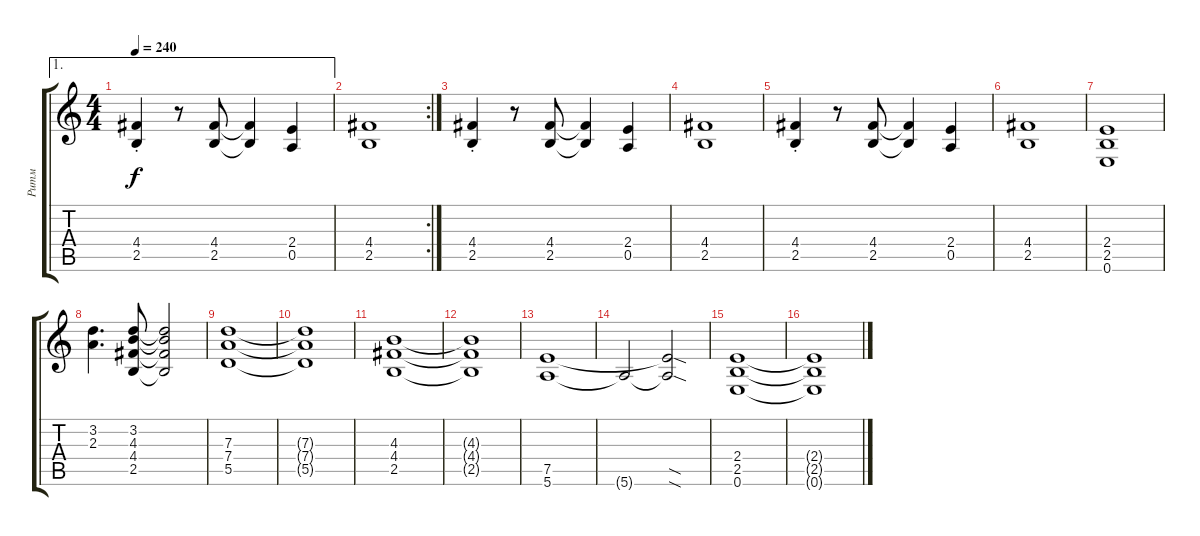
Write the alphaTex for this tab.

\track ("Ритм" "Ритм") {instrument distortionguitar}
\staff {score tabs}
\tuning (E4 B3 G3 D3 A2 E2) {hide}
\ae 1
\ts (4 4)
\tempo 240
\clef g2
\ks c
(4.4{st} 2.5{st}).4{dy f} r.8 (4.4 2.5).8 (4.4{t} 2.5{t}).4 (2.4 0.5).4 |
\rc 2
(4.4 2.5).1 |
(4.4{st} 2.5{st}).4 r.8 (4.4 2.5).8 (4.4{t} 2.5{t}).4 (2.4 0.5).4 |
(4.4 2.5).1 |
(4.4{st} 2.5{st}).4 r.8 (4.4 2.5).8 (4.4{t} 2.5{t}).4 (2.4 0.5).4 |
(4.4 2.5).1 |
(2.4 2.5 0.6).1 |
(3.2 2.3).4{d} (3.2 4.3 4.4 2.5).8 (3.2{t} 4.3{t} 4.4{t} 2.5{t}).2 |
(7.3 7.4 5.5).1 |
(7.3{t} 7.4{t} 5.5{t}).1 |
(4.3 4.4 2.5).1 |
(4.3{t} 4.4{t} 2.5{t}).1 |
(7.5 5.6).1 |
5.6{t}.2 (7.5{sod t} 5.6{sod t}).2 |
(2.4 2.5 0.6).1 |
(2.4{t} 2.5{t} 0.6{t}).1
